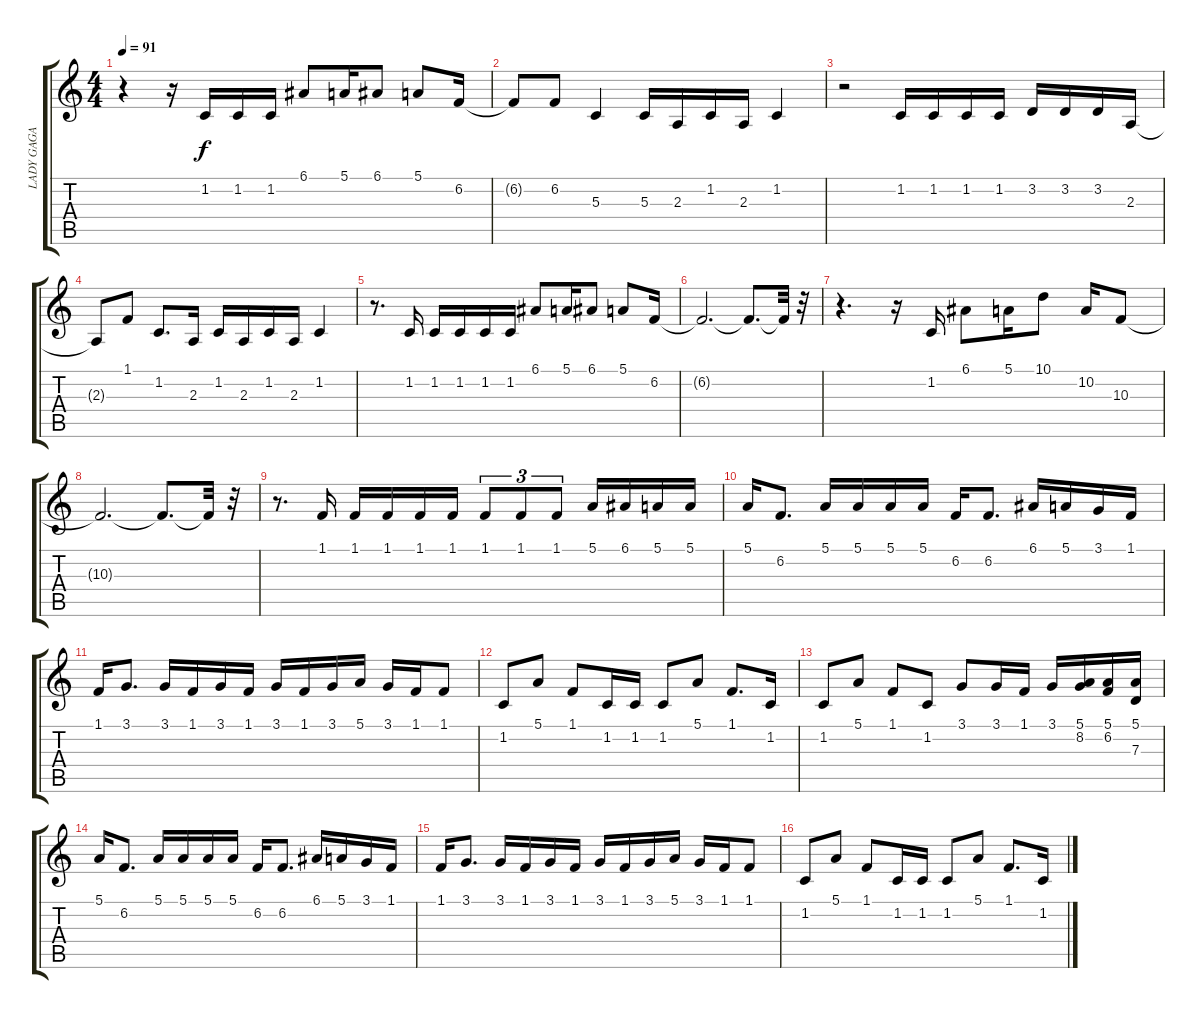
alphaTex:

\track ("LADY GAGA VOICE" "LADY GAGA ") {instrument altosax}
\staff {score tabs}
\tuning (E4 B3 G3 D3 A2 E2) {hide}
\ts (4 4)
\tempo 91
\clef g2
\ks c
r.4{dy f} r.16 1.2.16 1.2.16 1.2.16 6.1.8 5.1.16 6.1.8 5.1.8 6.2.16 |
6.2{t}.8 6.2.8 5.3.4 5.3.16 2.3.16 1.2.16 2.3.16 1.2.4 |
r.2 1.2.16 1.2.16 1.2.16 1.2.16 3.2.16 3.2.16 3.2.16 2.3.16 |
2.3{t}.8 1.1.8 1.2.8{d} 2.3.16 1.2.16 2.3.16 1.2.16 2.3.16 1.2.4 |
r.8{d} 1.2.16 1.2.16 1.2.16 1.2.16 1.2.16 6.1.8 5.1.16 6.1.8 5.1.8 6.2.16 |
6.2{t}.2{d} 6.2{t}.8{d} 6.2{t}.32 r.32 |
r.4{d} r.16 1.2.16 6.1.8 5.1.16 10.1.8 10.2.16 10.3.8 |
10.3{t}.2{d} 10.3{t}.8{d} 10.3{t}.32 r.32 |
r.8{d} 1.1.16 1.1.16 1.1.16 1.1.16 1.1.16 1.1.8{tu (3 2)} 1.1.8{tu (3 2)} 1.1.8{tu (3 2)} 5.1.16 6.1.16 5.1.16 5.1.16 |
5.1.16 6.2.8{d} 5.1.16 5.1.16 5.1.16 5.1.16 6.2.16 6.2.8{d} 6.1.16 5.1.16 3.1.16 1.1.16 |
1.1.16 3.1.8{d} 3.1.16 1.1.16 3.1.16 1.1.16 3.1.16 1.1.16 3.1.16 5.1.16 3.1.16 1.1.16 1.1.8 |
1.2.8 5.1.8 1.1.8 1.2.16 1.2.16 1.2.8 5.1.8 1.1.8{d} 1.2.16 |
1.2.8 5.1.8 1.1.8 1.2.8 3.1.8 3.1.16 1.1.16 3.1.16 (5.1 8.2).16 (5.1 6.2).16 (5.1 7.3).16 |
5.1.16 6.2.8{d} 5.1.16 5.1.16 5.1.16 5.1.16 6.2.16 6.2.8{d} 6.1.16 5.1.16 3.1.16 1.1.16 |
1.1.16 3.1.8{d} 3.1.16 1.1.16 3.1.16 1.1.16 3.1.16 1.1.16 3.1.16 5.1.16 3.1.16 1.1.16 1.1.8 |
1.2.8 5.1.8 1.1.8 1.2.16 1.2.16 1.2.8 5.1.8 1.1.8{d} 1.2.16
